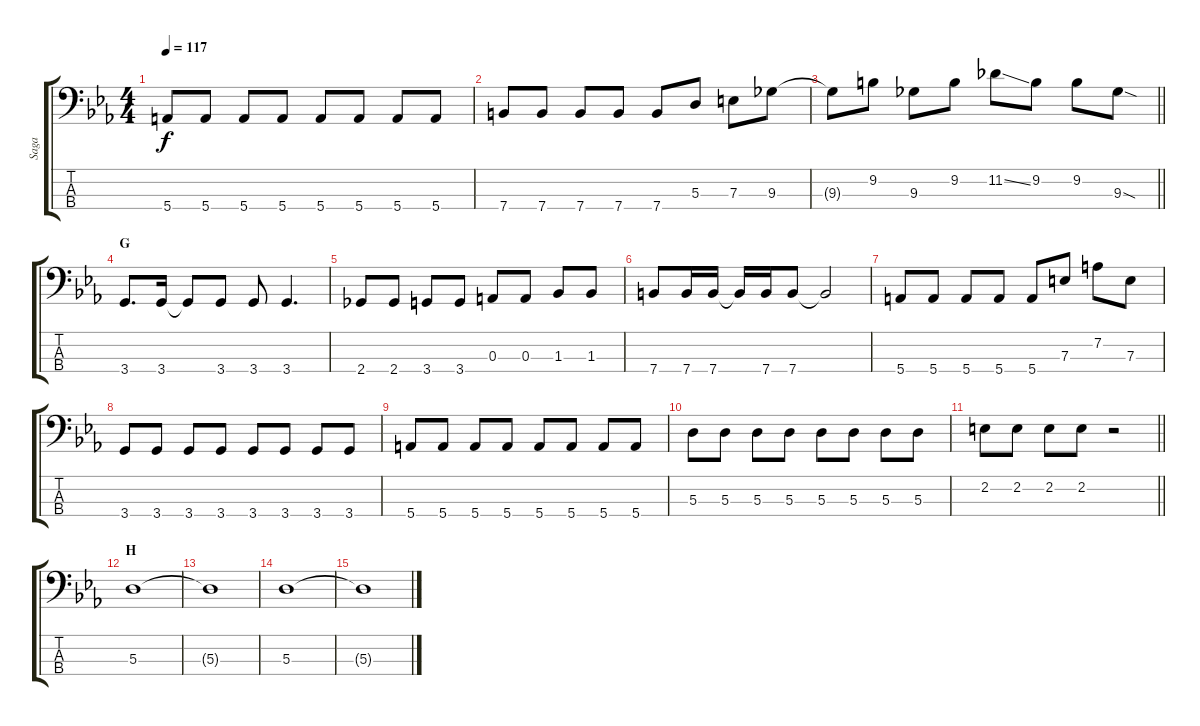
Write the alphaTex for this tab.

\track ("Saga" "Saga") {instrument electricbasspick}
\staff {score tabs}
\tuning (G2 D2 A1 E1) {hide}
\ts (4 4)
\tempo 117
\clef f4
\ks eb
5.4.8{dy f} 5.4.8 5.4.8 5.4.8 5.4.8 5.4.8 5.4.8 5.4.8 |
7.4.8 7.4.8 7.4.8 7.4.8 7.4.8 5.3.8 7.3.8 9.3.8 |
\barLineRight lightlight
9.3{t}.8 9.2.8 9.3.8 9.2.8 11.2{ss}.8 9.2.8 9.2.8 9.3{sod}.8 |
\section ("" "G")
3.4.8{d} 3.4.16 3.4{t}.8 3.4.8 3.4.8 3.4.4{d} |
2.4.8 2.4.8 3.4.8 3.4.8 0.3.8 0.3.8 1.3.8 1.3.8 |
7.4.8 7.4.16 7.4.16 7.4{t}.16 7.4.16 7.4.8 7.4{t}.2 |
5.4.8 5.4.8 5.4.8 5.4.8 5.4.8 7.3.8 7.2.8 7.3.8 |
3.4.8 3.4.8 3.4.8 3.4.8 3.4.8 3.4.8 3.4.8 3.4.8 |
5.4.8 5.4.8 5.4.8 5.4.8 5.4.8 5.4.8 5.4.8 5.4.8 |
5.3.8 5.3.8 5.3.8 5.3.8 5.3.8 5.3.8 5.3.8 5.3.8 |
\barLineRight lightlight
2.2.8 2.2.8 2.2.8 2.2.8 r.2 |
\section ("" "H")
5.3.1 |
5.3{t}.1 |
5.3.1 |
5.3{t}.1
